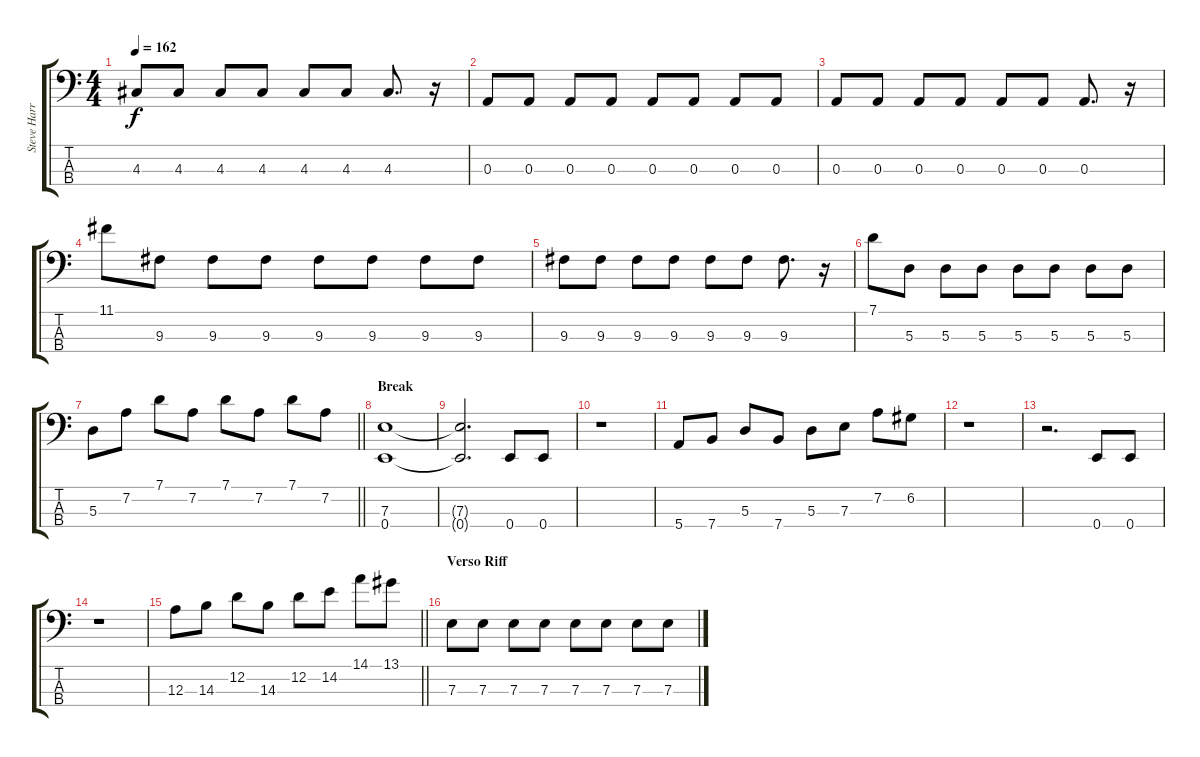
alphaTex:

\track ("Steve Harris" "Steve Harr") {instrument electricbassfinger}
\staff {score tabs}
\tuning (G2 D2 A1 E1) {hide}
\ts (4 4)
\tempo 162
\clef f4
\ks c
4.3.8{dy f} 4.3.8 4.3.8 4.3.8 4.3.8 4.3.8 4.3.8{d} r.16 |
0.3.8 0.3.8 0.3.8 0.3.8 0.3.8 0.3.8 0.3.8 0.3.8 |
0.3.8 0.3.8 0.3.8 0.3.8 0.3.8 0.3.8 0.3.8{d} r.16 |
11.1.8 9.3.8 9.3.8 9.3.8 9.3.8 9.3.8 9.3.8 9.3.8 |
9.3.8 9.3.8 9.3.8 9.3.8 9.3.8 9.3.8 9.3.8{d} r.16 |
7.1.8 5.3.8 5.3.8 5.3.8 5.3.8 5.3.8 5.3.8 5.3.8 |
\barLineRight lightlight
5.3.8 7.2.8 7.1.8 7.2.8 7.1.8 7.2.8 7.1.8 7.2.8 |
\section ("" "Break")
(7.3 0.4).1 |
(7.3{t} 0.4{t}).2{d} 0.4.8 0.4.8 |
r.1 |
5.4.8 7.4.8 5.3.8 7.4.8 5.3.8 7.3.8 7.2.8 6.2.8 |
r.1 |
r.2{d} 0.4.8 0.4.8 |
r.1 |
\barLineRight lightlight
12.3.8 14.3.8 12.2.8 14.3.8 12.2.8 14.2.8 14.1.8 13.1.8 |
\section ("" "Verso Riff")
7.3.8 7.3.8 7.3.8 7.3.8 7.3.8 7.3.8 7.3.8 7.3.8
